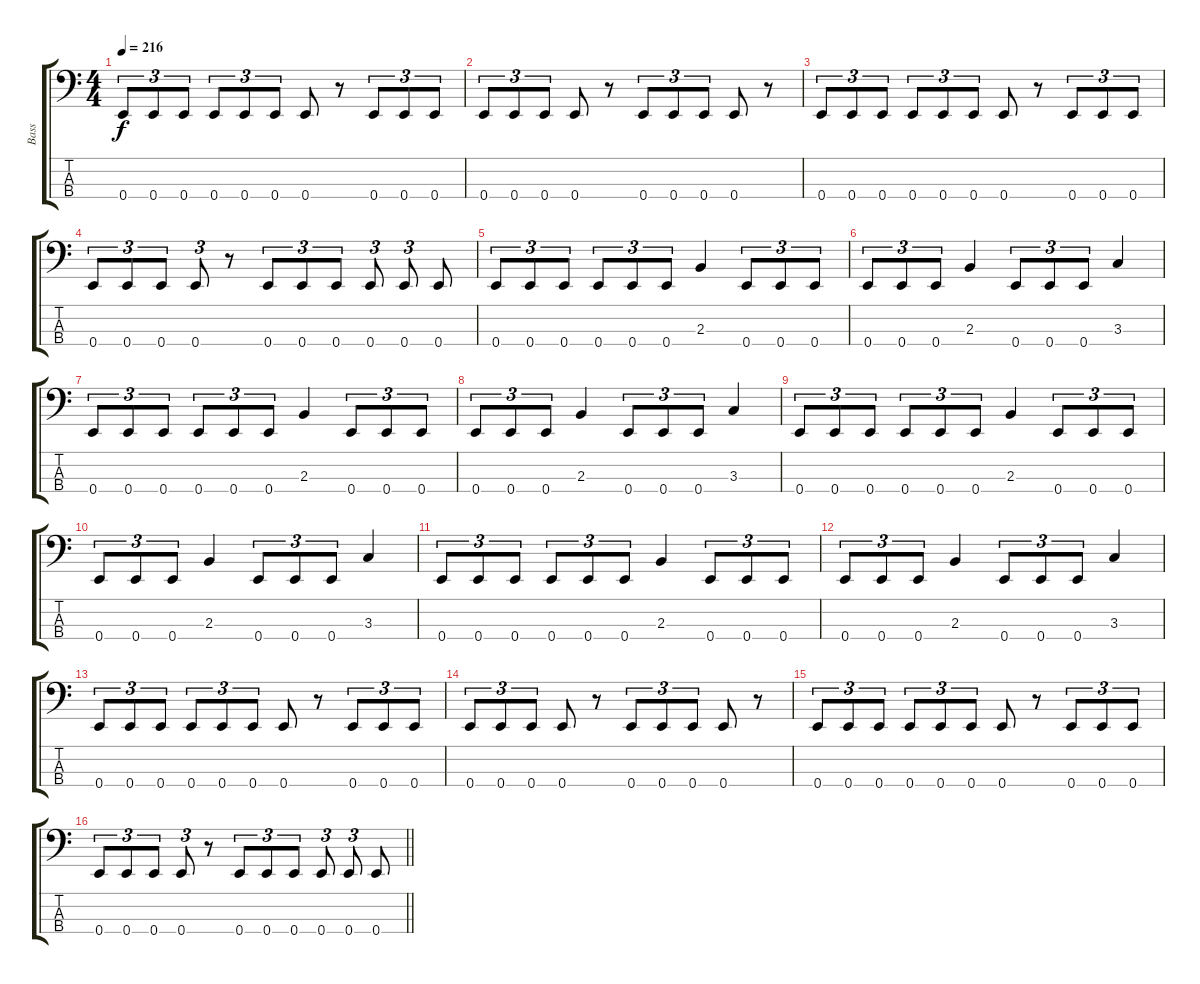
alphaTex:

\track ("Bass" "Bass") {instrument electricbasspick}
\staff {score tabs}
\tuning (G2 D2 A1 E1) {hide}
\ts (4 4)
\tempo 216
\clef f4
\ks c
0.4.8{tu (3 2) dy f} 0.4.8{tu (3 2)} 0.4.8{tu (3 2)} 0.4.8{tu (3 2)} 0.4.8{tu (3 2)} 0.4.8{tu (3 2)} 0.4.8 r.8 0.4.8{tu (3 2)} 0.4.8{tu (3 2)} 0.4.8{tu (3 2)} |
0.4.8{tu (3 2)} 0.4.8{tu (3 2)} 0.4.8{tu (3 2)} 0.4.8 r.8 0.4.8{tu (3 2)} 0.4.8{tu (3 2)} 0.4.8{tu (3 2)} 0.4.8 r.8 |
0.4.8{tu (3 2)} 0.4.8{tu (3 2)} 0.4.8{tu (3 2)} 0.4.8{tu (3 2)} 0.4.8{tu (3 2)} 0.4.8{tu (3 2)} 0.4.8 r.8 0.4.8{tu (3 2)} 0.4.8{tu (3 2)} 0.4.8{tu (3 2)} |
0.4.8{tu (3 2)} 0.4.8{tu (3 2)} 0.4.8{tu (3 2)} 0.4.8{tu (3 2)} r.8 0.4.8{tu (3 2)} 0.4.8{tu (3 2)} 0.4.8{tu (3 2)} 0.4.8{tu (3 2)} 0.4.8{tu (3 2)} 0.4.8 |
0.4.8{tu (3 2)} 0.4.8{tu (3 2)} 0.4.8{tu (3 2)} 0.4.8{tu (3 2)} 0.4.8{tu (3 2)} 0.4.8{tu (3 2)} 2.3.4 0.4.8{tu (3 2)} 0.4.8{tu (3 2)} 0.4.8{tu (3 2)} |
0.4.8{tu (3 2)} 0.4.8{tu (3 2)} 0.4.8{tu (3 2)} 2.3.4 0.4.8{tu (3 2)} 0.4.8{tu (3 2)} 0.4.8{tu (3 2)} 3.3.4 |
0.4.8{tu (3 2)} 0.4.8{tu (3 2)} 0.4.8{tu (3 2)} 0.4.8{tu (3 2)} 0.4.8{tu (3 2)} 0.4.8{tu (3 2)} 2.3.4 0.4.8{tu (3 2)} 0.4.8{tu (3 2)} 0.4.8{tu (3 2)} |
0.4.8{tu (3 2)} 0.4.8{tu (3 2)} 0.4.8{tu (3 2)} 2.3.4 0.4.8{tu (3 2)} 0.4.8{tu (3 2)} 0.4.8{tu (3 2)} 3.3.4 |
0.4.8{tu (3 2)} 0.4.8{tu (3 2)} 0.4.8{tu (3 2)} 0.4.8{tu (3 2)} 0.4.8{tu (3 2)} 0.4.8{tu (3 2)} 2.3.4 0.4.8{tu (3 2)} 0.4.8{tu (3 2)} 0.4.8{tu (3 2)} |
0.4.8{tu (3 2)} 0.4.8{tu (3 2)} 0.4.8{tu (3 2)} 2.3.4 0.4.8{tu (3 2)} 0.4.8{tu (3 2)} 0.4.8{tu (3 2)} 3.3.4 |
0.4.8{tu (3 2)} 0.4.8{tu (3 2)} 0.4.8{tu (3 2)} 0.4.8{tu (3 2)} 0.4.8{tu (3 2)} 0.4.8{tu (3 2)} 2.3.4 0.4.8{tu (3 2)} 0.4.8{tu (3 2)} 0.4.8{tu (3 2)} |
0.4.8{tu (3 2)} 0.4.8{tu (3 2)} 0.4.8{tu (3 2)} 2.3.4 0.4.8{tu (3 2)} 0.4.8{tu (3 2)} 0.4.8{tu (3 2)} 3.3.4 |
0.4.8{tu (3 2)} 0.4.8{tu (3 2)} 0.4.8{tu (3 2)} 0.4.8{tu (3 2)} 0.4.8{tu (3 2)} 0.4.8{tu (3 2)} 0.4.8 r.8 0.4.8{tu (3 2)} 0.4.8{tu (3 2)} 0.4.8{tu (3 2)} |
0.4.8{tu (3 2)} 0.4.8{tu (3 2)} 0.4.8{tu (3 2)} 0.4.8 r.8 0.4.8{tu (3 2)} 0.4.8{tu (3 2)} 0.4.8{tu (3 2)} 0.4.8 r.8 |
0.4.8{tu (3 2)} 0.4.8{tu (3 2)} 0.4.8{tu (3 2)} 0.4.8{tu (3 2)} 0.4.8{tu (3 2)} 0.4.8{tu (3 2)} 0.4.8 r.8 0.4.8{tu (3 2)} 0.4.8{tu (3 2)} 0.4.8{tu (3 2)} |
\barLineRight lightlight
0.4.8{tu (3 2)} 0.4.8{tu (3 2)} 0.4.8{tu (3 2)} 0.4.8{tu (3 2)} r.8 0.4.8{tu (3 2)} 0.4.8{tu (3 2)} 0.4.8{tu (3 2)} 0.4.8{tu (3 2)} 0.4.8{tu (3 2)} 0.4.8
